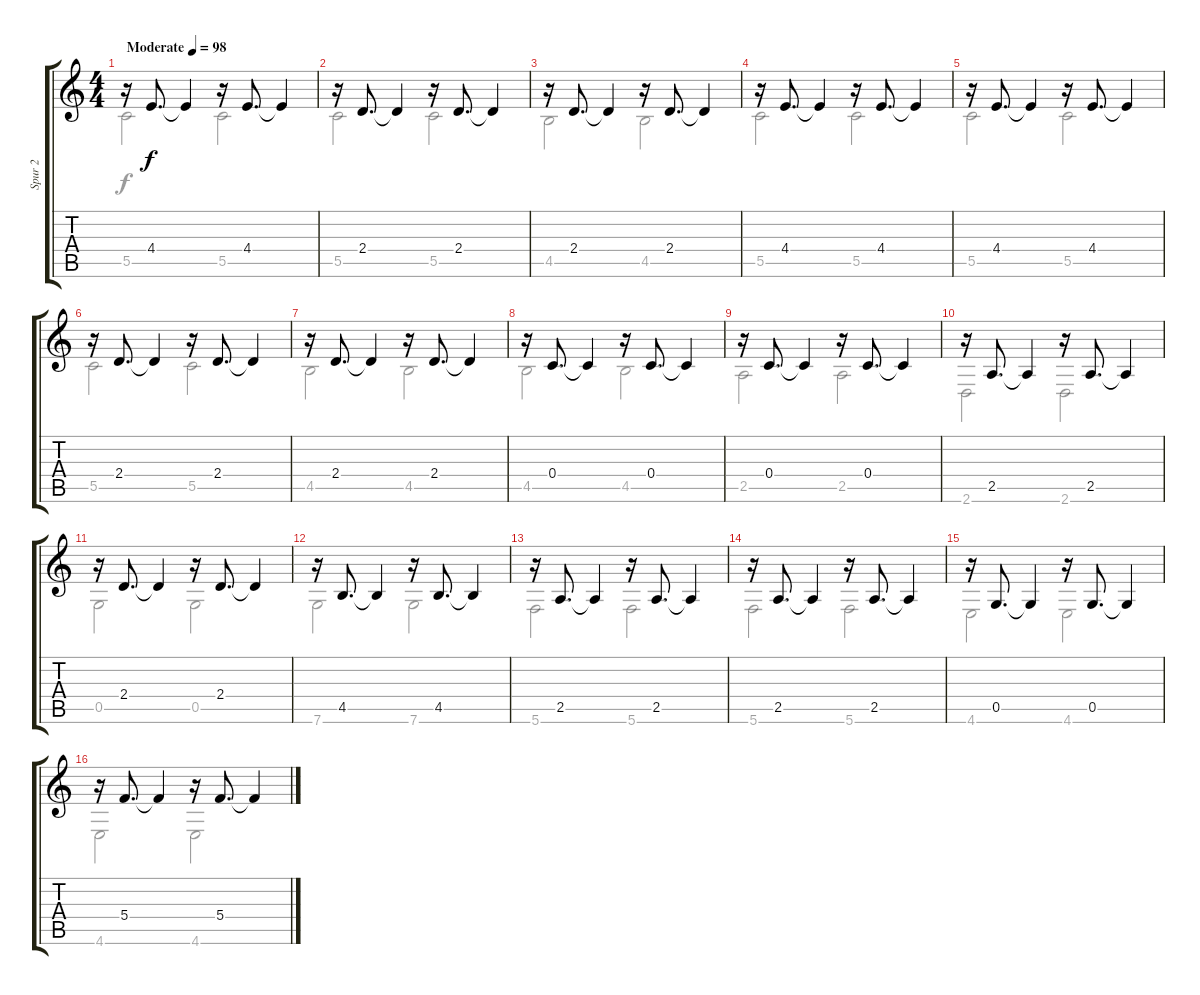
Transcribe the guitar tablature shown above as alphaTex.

\track ("Spur 2" "Spur 2") {instrument acousticguitarnylon}
\staff {score tabs}
\tuning (E4 C4 G3 C3 G2 C2) {hide}
\voice
\ts (4 4)
\tempo (98 "Moderate")
\clef g2
\ks c
r.16{dy f instrument acousticguitarnylon} 4.4.8{d} 4.4{t}.4 r.16 4.4.8{d} 4.4{t}.4 |
r.16 2.4.8{d} 2.4{t}.4 r.16 2.4.8{d} 2.4{t}.4 |
r.16 2.4.8{d} 2.4{t}.4 r.16 2.4.8{d} 2.4{t}.4 |
r.16 4.4.8{d} 4.4{t}.4 r.16 4.4.8{d} 4.4{t}.4 |
r.16 4.4.8{d} 4.4{t}.4 r.16 4.4.8{d} 4.4{t}.4 |
r.16 2.4.8{d} 2.4{t}.4 r.16 2.4.8{d} 2.4{t}.4 |
r.16 2.4.8{d} 2.4{t}.4 r.16 2.4.8{d} 2.4{t}.4 |
r.16 0.4.8{d} 0.4{t}.4 r.16 0.4.8{d} 0.4{t}.4 |
r.16 0.4.8{d} 0.4{t}.4 r.16 0.4.8{d} 0.4{t}.4 |
r.16 2.5.8{d} 2.5{t}.4 r.16 2.5.8{d} 2.5{t}.4 |
r.16 2.4.8{d} 2.4{t}.4 r.16 2.4.8{d} 2.4{t}.4 |
r.16 4.5.8{d} 4.5{t}.4 r.16 4.5.8{d} 4.5{t}.4 |
r.16 2.5.8{d} 2.5{t}.4 r.16 2.5.8{d} 2.5{t}.4 |
r.16 2.5.8{d} 2.5{t}.4 r.16 2.5.8{d} 2.5{t}.4 |
r.16 0.5.8{d} 0.5{t}.4 r.16 0.5.8{d} 0.5{t}.4 |
r.16 5.4.8{d} 5.4{t}.4 r.16 5.4.8{d} 5.4{t}.4
\voice
\clef g2
\ottava regular
\simile none
\ks c
5.5.2{dy f} 5.5.2 |
5.5.2 5.5.2 |
4.5.2 4.5.2 |
5.5.2 5.5.2 |
5.5.2 5.5.2 |
5.5.2 5.5.2 |
4.5.2 4.5.2 |
4.5.2 4.5.2 |
2.5.2 2.5.2 |
2.6.2 2.6.2 |
0.5.2 0.5.2 |
7.6.2 7.6.2 |
5.6.2 5.6.2 |
5.6.2 5.6.2 |
4.6.2 4.6.2 |
4.6.2 4.6.2
